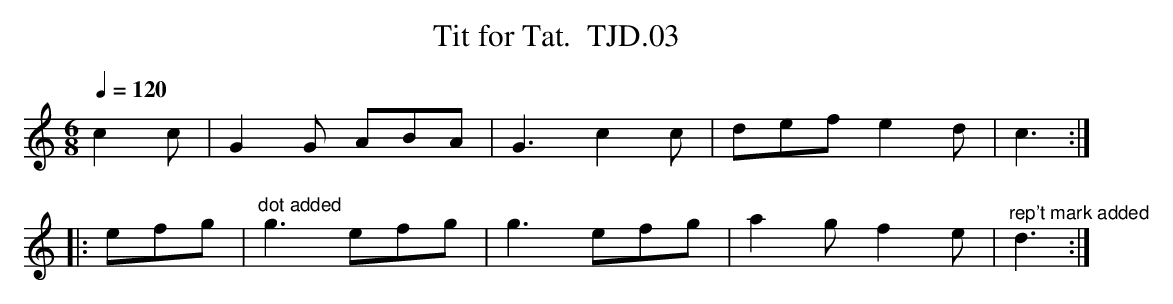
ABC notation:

X:1
T:Tit for Tat.  TJD.03
M:6/8
L:1/8
Q:1/4=120
K:C major
c2c|G2G ABA|G3c2c|def e2d|c3:|!
|:efg|"^dot added"g3efg|
g3 efg|a2gf2e|"^rep't mark added"d3:|
